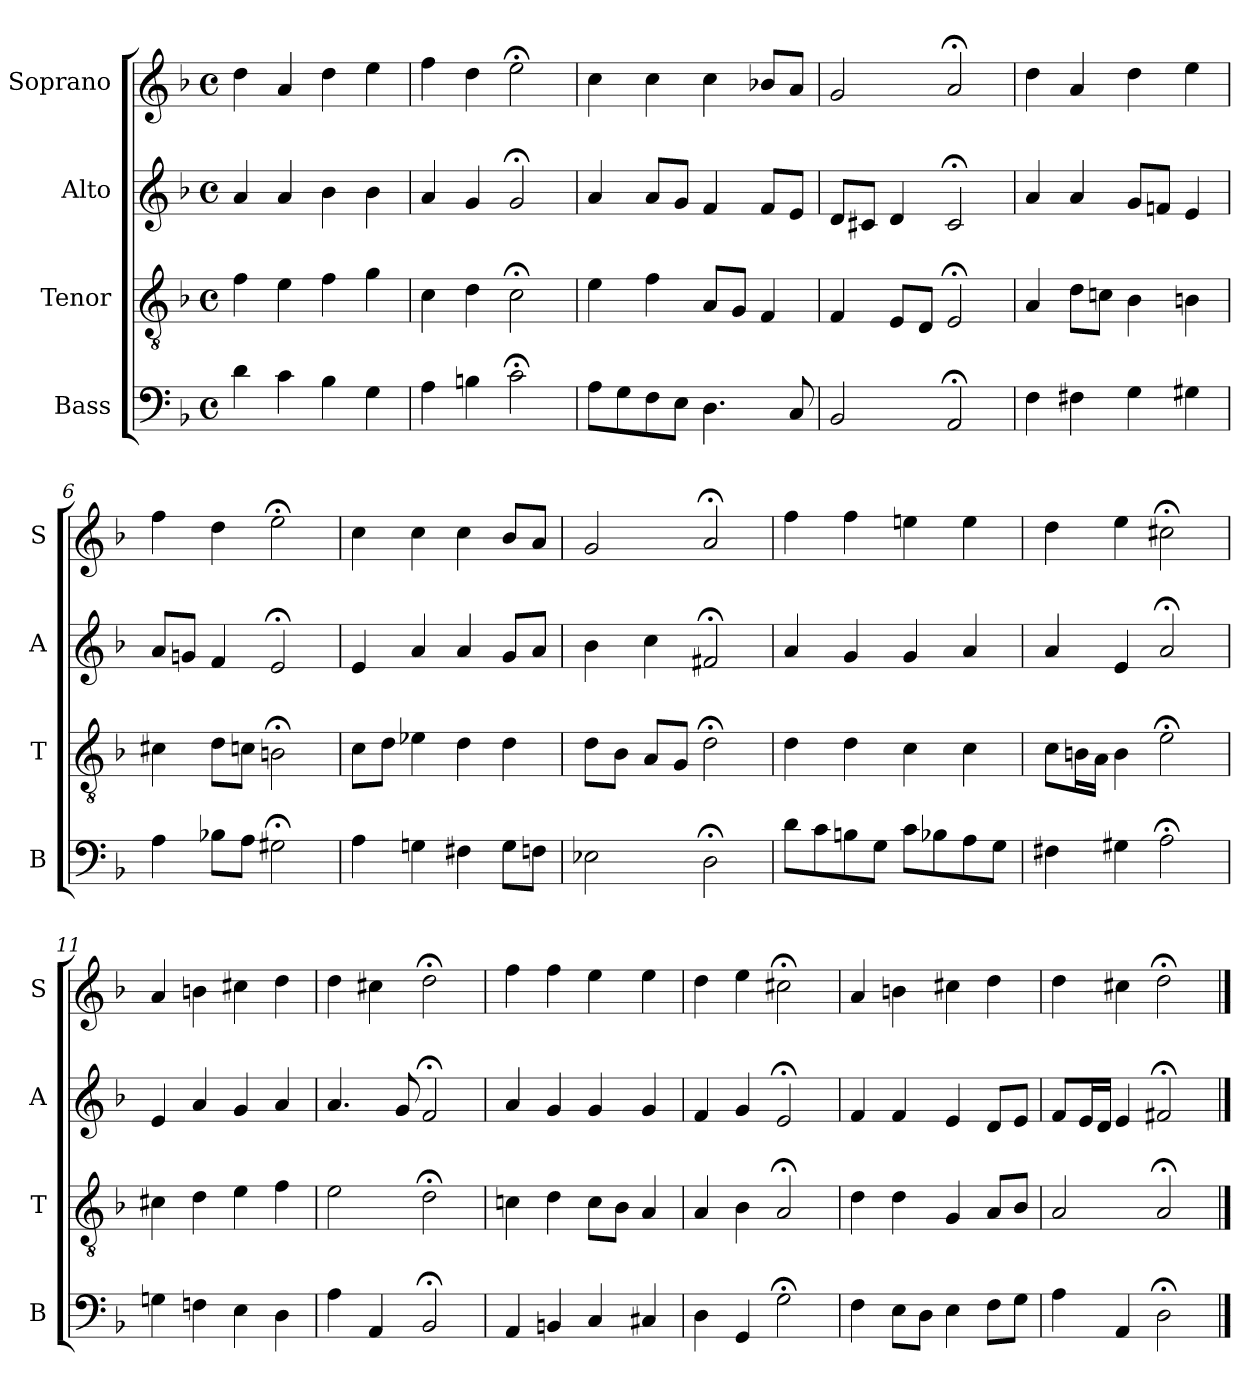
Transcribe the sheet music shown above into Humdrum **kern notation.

**kern	**kern	**kern	**kern
*part4	*part3	*part2	*part1
*staff4	*staff3	*staff2	*staff1
*I"Bass	*I"Tenor	*I"Alto	*I"Soprano
*I'B	*I'T	*I'A	*I'S
*clefF4	*clefGv2	*clefG2	*clefG2
*k[b-]	*k[b-]	*k[b-]	*k[b-]
*d:	*d:	*d:	*d:
*M4/4	*M4/4	*M4/4	*M4/4
*met(c)	*met(c)	*met(c)	*met(c)
*MM100	*MM100	*MM100	*MM100
=1	=1	=1	=1
4d	4f	4a	4dd
4c	4e	4a	4a
4B-	4f	4b-	4dd
4G	4g	4b-	4ee
=2	=2	=2	=2
4A	4c	4a	4ff
4Bn	4d	4g	4dd
2c;<	2c;<	2g;<	2ee;<
=3	=3	=3	=3
8AL	4e	4a	4cc
8G	.	.	.
8F	4f	8aL	4cc
8EJ	.	8gJ	.
4.D	8AL	4f	4cc
.	8GJ	.	.
.	4F	8fL	8b-XL
8C	.	8eJ	8aJ
=4	=4	=4	=4
2BB-	4F	8dL	2g
.	.	8c#XJ	.
.	8EL	4d	.
.	8DJ	.	.
2AA;<	2E;<	2c#;<	2a;<
=5	=5	=5	=5
4F	4A	4a	4dd
4F#X	8dL	4a	4a
.	8cnJ	.	.
4G	4B-	8gL	4dd
.	.	8fnJ	.
4G#X	4Bn	4e	4ee
=6	=6	=6	=6
4A	4c#X	8aL	4ff
.	.	8gnJ	.
8B-XL	8dL	4f	4dd
8AJ	8cnJ	.	.
2G#X;<	2Bn;<	2e;<	2ee;<
=7	=7	=7	=7
4A	8cL	4e	4cc
.	8dJ	.	.
4Gn	4e-X	4a	4cc
4F#X	4d	4a	4cc
8GL	4d	8gL	8b-L
8FnJ	.	8aJ	8aJ
=8	=8	=8	=8
2E-X	8dL	4b-	2g
.	8B-J	.	.
.	8AL	4cc	.
.	8GJ	.	.
2D;<	2d;<	2f#X;<	2a;<
=9	=9	=9	=9
8dL	4d	4a	4ff
8c	.	.	.
8Bn	4d	4g	4ff
8GJ	.	.	.
8cL	4c	4g	4een
8B-X	.	.	.
8A	4c	4a	4ee
8GJ	.	.	.
=10	=10	=10	=10
4F#X	8cL	4a	4dd
.	16BnL	.	.
.	16AJJ	.	.
4G#X	4B	4e	4ee
2A;<	2e;<	2a;<	2cc#X;<
=11	=11	=11	=11
4Gni	4c#Xi	4ei	4ai
4Fn	4d	4a	4bn
4E	4e	4g	4cc#X
4D	4f	4a	4dd
=12	=12	=12	=12
4A	2e	4.a	4dd
4AA	.	.	4cc#X
.	.	8g	.
2BB-;<	2d;<	2f;<	2dd;<
=13	=13	=13	=13
4AA	4cn	4a	4ff
4BBn	4d	4g	4ff
4C	8cL	4g	4ee
.	8B-J	.	.
4C#X	4A	4g	4ee
=14	=14	=14	=14
4D	4A	4f	4dd
4GG	4B-	4g	4ee
2G;<i	2A;<i	2e;<i	2cc#X;<i
=15	=15	=15	=15
4F	4d	4f	4a
8EL	4d	4f	4bn
8DJ	.	.	.
4E	4G	4e	4cc#X
8FL	8AL	8dL	4dd
8GJ	8B-J	8eJ	.
=16	=16	=16	=16
4A	2A	8fL	4dd
.	.	16eL	.
.	.	16dJJ	.
4AA	.	4e	4cc#X
2D;<	2A;<	2f#X;<	2dd;<
==	==	==	==
*-	*-	*-	*-
